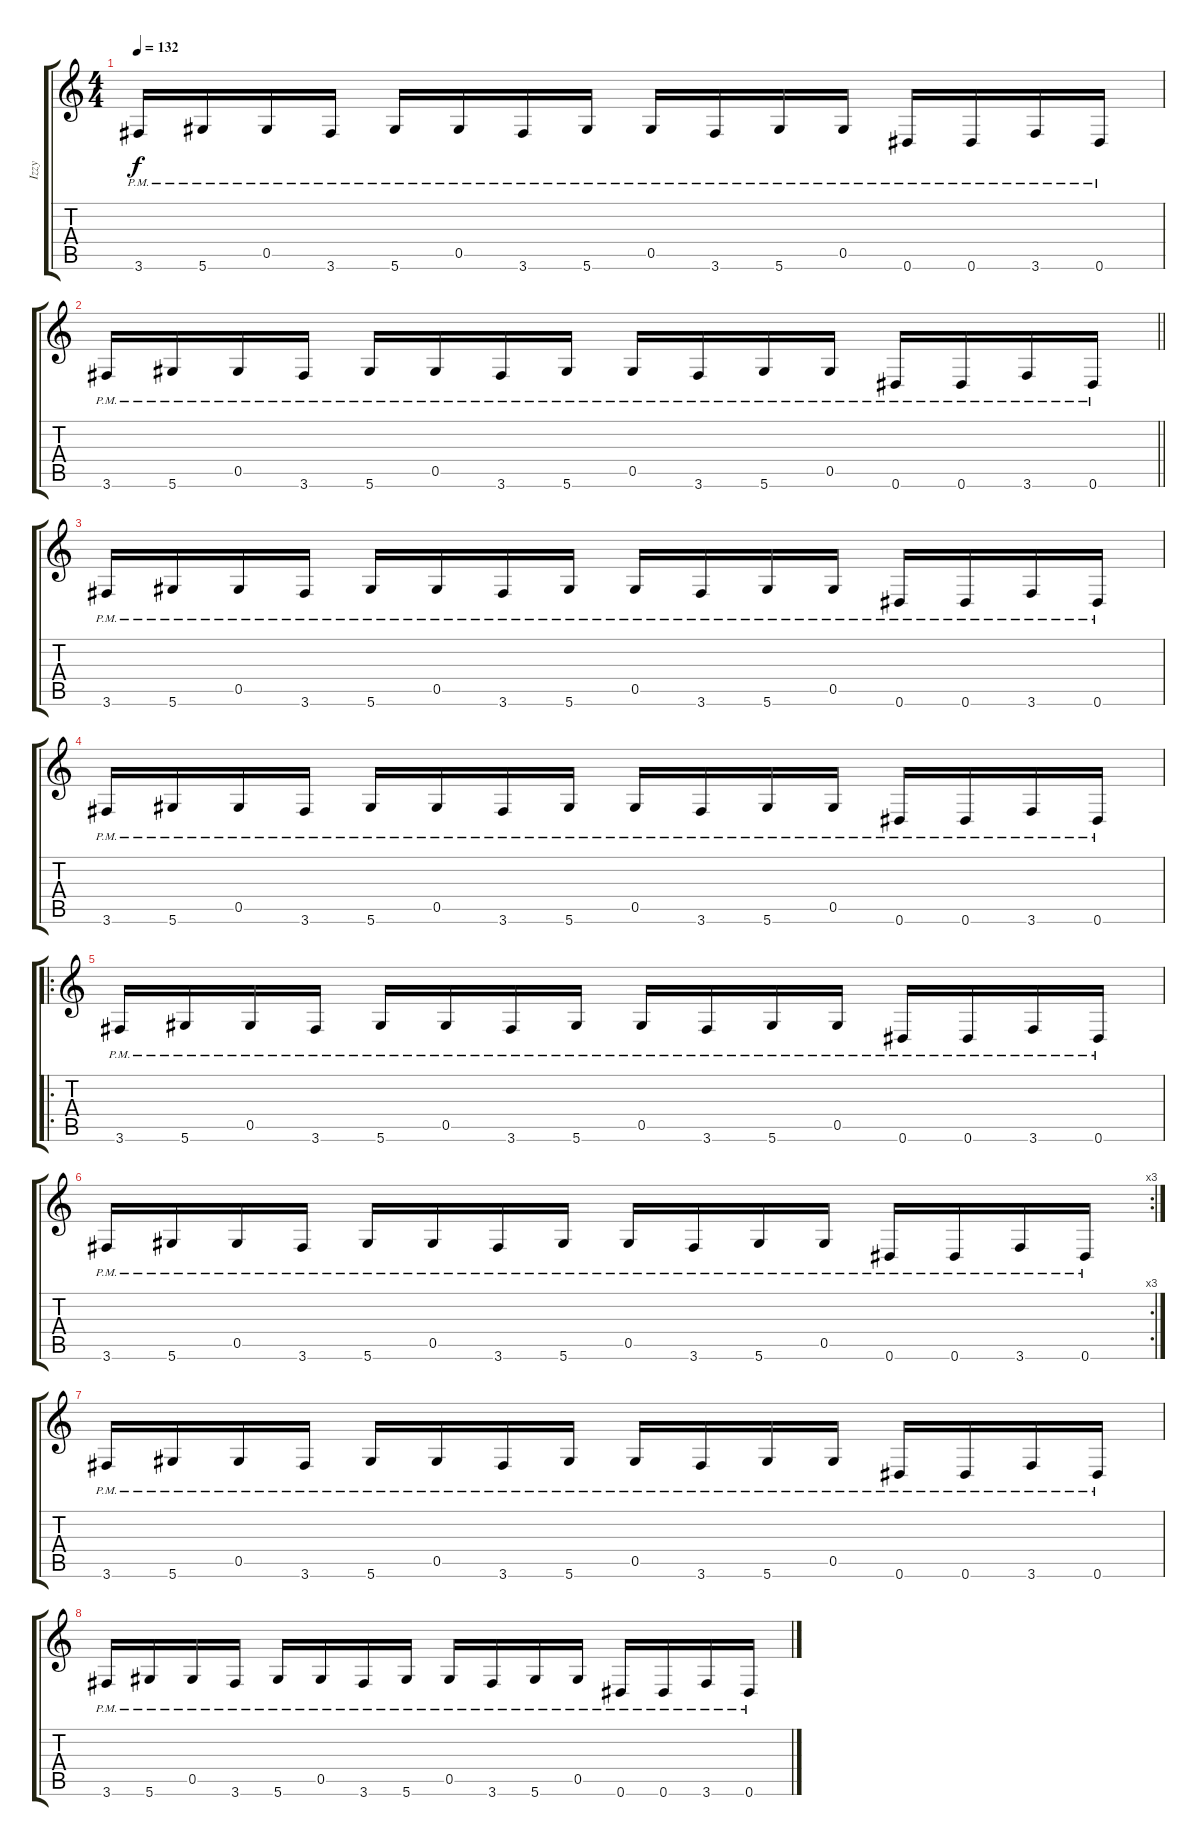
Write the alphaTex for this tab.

\track ("Izzy" "Izzy") {instrument distortionguitar}
\staff {score tabs}
\tuning (Eb4 Bb3 Gb3 Db3 Ab2 Eb2) {hide}
\ts (4 4)
\tempo 132
\clef g2
\ks c
3.6{pm}.16{dy f} 5.6{pm}.16 0.5{pm}.16 3.6{pm}.16 5.6{pm}.16 0.5{pm}.16 3.6{pm}.16 5.6{pm}.16 0.5{pm}.16 3.6{pm}.16 5.6{pm}.16 0.5{pm}.16 0.6{pm}.16 0.6{pm}.16 3.6{pm}.16 0.6{pm}.16 |
\barLineRight lightlight
3.6{pm}.16 5.6{pm}.16 0.5{pm}.16 3.6{pm}.16 5.6{pm}.16 0.5{pm}.16 3.6{pm}.16 5.6{pm}.16 0.5{pm}.16 3.6{pm}.16 5.6{pm}.16 0.5{pm}.16 0.6{pm}.16 0.6{pm}.16 3.6{pm}.16 0.6{pm}.16 |
3.6{pm}.16 5.6{pm}.16 0.5{pm}.16 3.6{pm}.16 5.6{pm}.16 0.5{pm}.16 3.6{pm}.16 5.6{pm}.16 0.5{pm}.16 3.6{pm}.16 5.6{pm}.16 0.5{pm}.16 0.6{pm}.16 0.6{pm}.16 3.6{pm}.16 0.6{pm}.16 |
3.6{pm}.16 5.6{pm}.16 0.5{pm}.16 3.6{pm}.16 5.6{pm}.16 0.5{pm}.16 3.6{pm}.16 5.6{pm}.16 0.5{pm}.16 3.6{pm}.16 5.6{pm}.16 0.5{pm}.16 0.6{pm}.16 0.6{pm}.16 3.6{pm}.16 0.6{pm}.16 |
\ro
3.6{pm}.16 5.6{pm}.16 0.5{pm}.16 3.6{pm}.16 5.6{pm}.16 0.5{pm}.16 3.6{pm}.16 5.6{pm}.16 0.5{pm}.16 3.6{pm}.16 5.6{pm}.16 0.5{pm}.16 0.6{pm}.16 0.6{pm}.16 3.6{pm}.16 0.6{pm}.16 |
\rc 3
3.6{pm}.16 5.6{pm}.16 0.5{pm}.16 3.6{pm}.16 5.6{pm}.16 0.5{pm}.16 3.6{pm}.16 5.6{pm}.16 0.5{pm}.16 3.6{pm}.16 5.6{pm}.16 0.5{pm}.16 0.6{pm}.16 0.6{pm}.16 3.6{pm}.16 0.6{pm}.16 |
3.6{pm}.16 5.6{pm}.16 0.5{pm}.16 3.6{pm}.16 5.6{pm}.16 0.5{pm}.16 3.6{pm}.16 5.6{pm}.16 0.5{pm}.16 3.6{pm}.16 5.6{pm}.16 0.5{pm}.16 0.6{pm}.16 0.6{pm}.16 3.6{pm}.16 0.6{pm}.16 |
3.6{pm}.16 5.6{pm}.16 0.5{pm}.16 3.6{pm}.16 5.6{pm}.16 0.5{pm}.16 3.6{pm}.16 5.6{pm}.16 0.5{pm}.16 3.6{pm}.16 5.6{pm}.16 0.5{pm}.16 0.6{pm}.16 0.6{pm}.16 3.6{pm}.16 0.6{pm}.16
